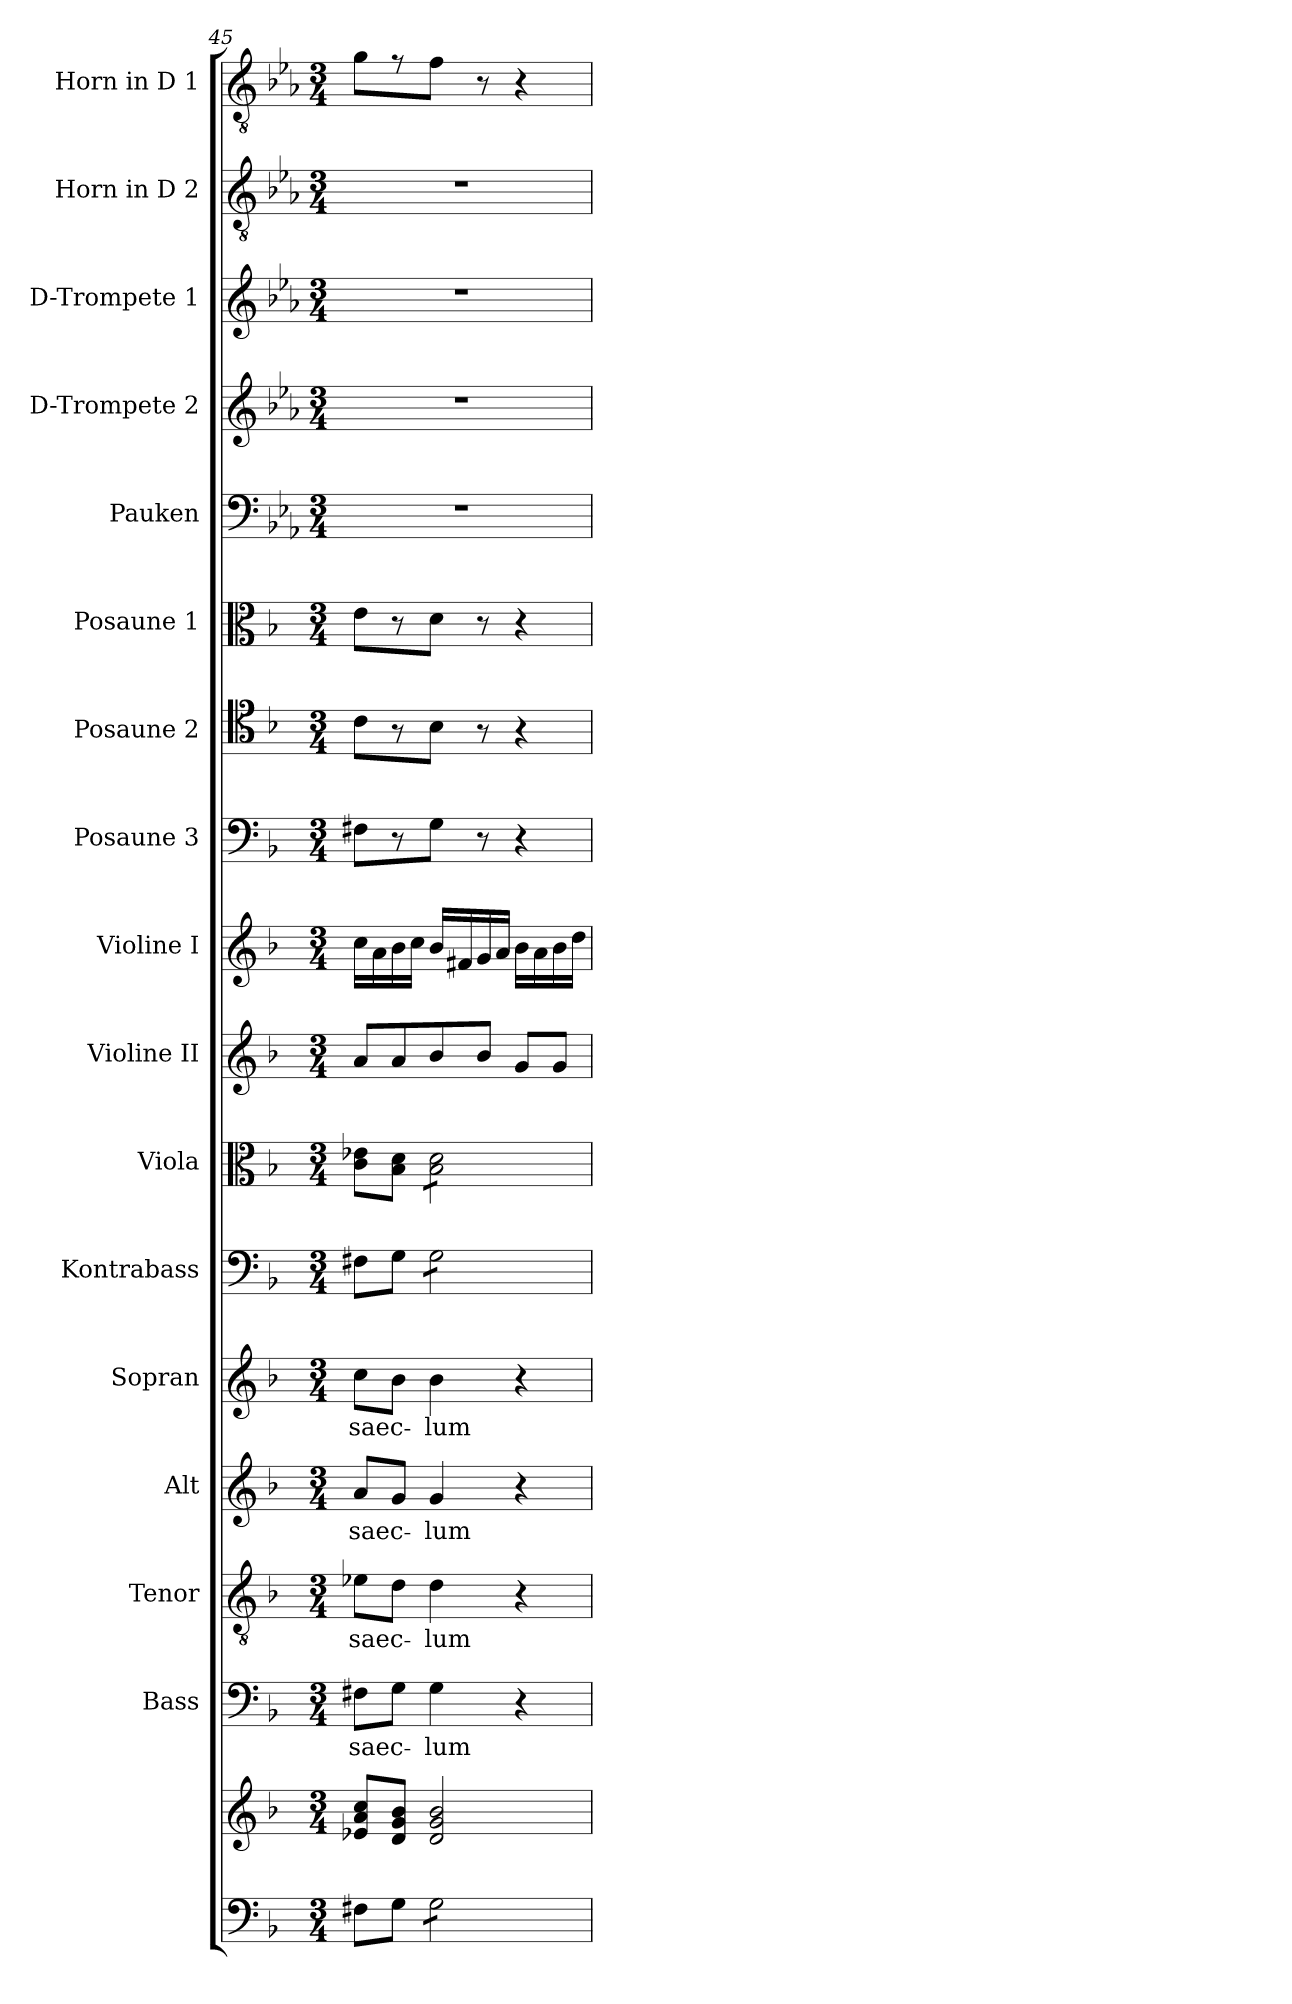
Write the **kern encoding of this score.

**kern	**kern	**kern	**text	**kern	**text	**kern	**text	**kern	**text	**kern	**kern	**kern	**kern	**kern	**kern	**kern	**kern	**kern	**kern	**kern	**kern
*part17	*part17	*part16	*part16	*part15	*part15	*part14	*part14	*part13	*part13	*part12	*part11	*part10	*part9	*part8	*part7	*part6	*part5	*part4	*part3	*part2	*part1
*staff18	*staff17	*staff16	*staff16	*staff15	*staff15	*staff14	*staff14	*staff13	*staff13	*staff12	*staff11	*staff10	*staff9	*staff8	*staff7	*staff6	*staff5	*staff4	*staff3	*staff2	*staff1
*	*	*I"Bass	*	*I"Tenor	*	*I"Alt	*	*I"Sopran	*	*I"Kontrabass	*I"Viola	*I"Violine II	*I"Violine I	*I"Posaune 3	*I"Posaune 2	*I"Posaune 1	*I"Pauken	*I"D-Trompete 2	*I"D-Trompete 1	*I"Horn in D 2	*I"Horn in D 1
*	*	*I'B.	*	*I'T.	*	*I'A.	*	*I'S.	*	*I'Kb.	*I'Vla.	*I'Vl. II	*I'Vl. I	*I'Pos. 3	*I'Pos. 2	*I'Pos. 1	*I'Pk.	*I'D Trp. 2	*I'D Trp. 1	*I'Hrn. 2	*I'Hrn. 1
*clefF4	*clefG2	*clefF4	*	*clefGv2	*	*clefG2	*	*clefG2	*	*clefF4	*clefC3	*clefG2	*clefG2	*clefF4	*clefC4	*clefC3	*clefF4	*clefG2	*clefG2	*clefGv2	*clefGv2
*	*	*	*	*	*	*	*	*	*	*ITrd7c12	*	*	*	*	*	*	*ITrd-1c-2	*ITrd-1c-2	*ITrd-1c-2	*ITrd-1c-2	*ITrd-1c-2
*k[b-]	*k[b-]	*k[b-]	*	*k[b-]	*	*k[b-]	*	*k[b-]	*	*k[b-]	*k[b-]	*k[b-]	*k[b-]	*k[b-]	*k[b-]	*k[b-]	*k[b-]	*k[b-]	*k[b-]	*k[b-]	*k[b-]
*F:	*F:	*F:	*	*F:	*	*F:	*	*F:	*	*F:	*F:	*F:	*F:	*F:	*F:	*F:	*F:	*F:	*F:	*F:	*F:
*M3/4	*M3/4	*M3/4	*	*M3/4	*	*M3/4	*	*M3/4	*	*M3/4	*M3/4	*M3/4	*M3/4	*M3/4	*M3/4	*M3/4	*M3/4	*M3/4	*M3/4	*M3/4	*M3/4
=45	=45	=45	=45	=45	=45	=45	=45	=45	=45	=45	=45	=45	=45	=45	=45	=45	=45	=45	=45	=45	=45
!	!	!	!LO:LY:b	!	!LO:LY:b	!	!LO:LY:b	!	!LO:LY:b	!	!	!	!	!	!	!	!	!	!	!	!
8F#X\L	8e-X/ 8a/ 8cc/L	8F#X\L	saec-	8e-X\L	saec-	8a/L	saec-	8cc\L	saec-	8FF#X\L	8c\ 8e-X\L	8a/L	16cc\LL	8F#X\L	8c\L	8e\L	2.r	2.r	2.r	2.r	8a\L
.	.	.	.	.	.	.	.	.	.	.	.	.	16a\	.	.	.	.	.	.	.	.
8G\J	8d/ 8g/ 8b-/J	8G\J	.	8d\J	.	8g/J	.	8b-\J	.	8GG\J	8B-\ 8d\J	8a/	16b-\	8r	8r	8r	.	.	.	.	8r
.	.	.	.	.	.	.	.	.	.	.	.	.	16cc\JJ	.	.	.	.	.	.	.	.
!	!	!	!LO:LY:b	!	!LO:LY:b	!	!LO:LY:b	!	!LO:LY:b	!	!	!	!	!	!	!	!	!	!	!	!
*tremolo	*	*	*	*	*	*	*	*	*	*	*	*	*	*	*	*	*	*	*	*	*
*	*	*	*	*	*	*	*	*	*	*tremolo	*	*	*	*	*	*	*	*	*	*	*
*	*	*	*	*	*	*	*	*	*	*	*tremolo	*	*	*	*	*	*	*	*	*	*
8G\L	2d/ 2g/ 2b-/	4G\	-lum	4d\	-lum	4g/	-lum	4b-\	-lum	8GG\L	8B-\ 8d\L	8b-/	16b-/LL	8G\J	8B-\J	8d\J	.	.	.	.	8g\J
.	.	.	.	.	.	.	.	.	.	.	.	.	16f#X/	.	.	.	.	.	.	.	.
8G\	.	.	.	.	.	.	.	.	.	8GG\	8B-\ 8d\	8b-/J	16g/	8r	8r	8r	.	.	.	.	8r
.	.	.	.	.	.	.	.	.	.	.	.	.	16a/JJ	.	.	.	.	.	.	.	.
8G\	.	4r	.	4r	.	4r	.	4r	.	8GG\	8B-\ 8d\	8g/L	16b-\LL	4r	4r	4r	.	.	.	.	4r
.	.	.	.	.	.	.	.	.	.	.	.	.	16a\	.	.	.	.	.	.	.	.
8G\J	.	.	.	.	.	.	.	.	.	8GG\J	8B-\ 8d\J	8g/J	16b-\	.	.	.	.	.	.	.	.
*	*	*	*	*	*	*	*	*	*	*	*Xtremolo	*	*	*	*	*	*	*	*	*	*
*	*	*	*	*	*	*	*	*	*	*Xtremolo	*	*	*	*	*	*	*	*	*	*	*
*Xtremolo	*	*	*	*	*	*	*	*	*	*	*	*	*	*	*	*	*	*	*	*	*
.	.	.	.	.	.	.	.	.	.	.	.	.	16dd\JJ	.	.	.	.	.	.	.	.
=	=	=	=	=	=	=	=	=	=	=	=	=	=	=	=	=	=	=	=	=	=
*-	*-	*-	*-	*-	*-	*-	*-	*-	*-	*-	*-	*-	*-	*-	*-	*-	*-	*-	*-	*-	*-
